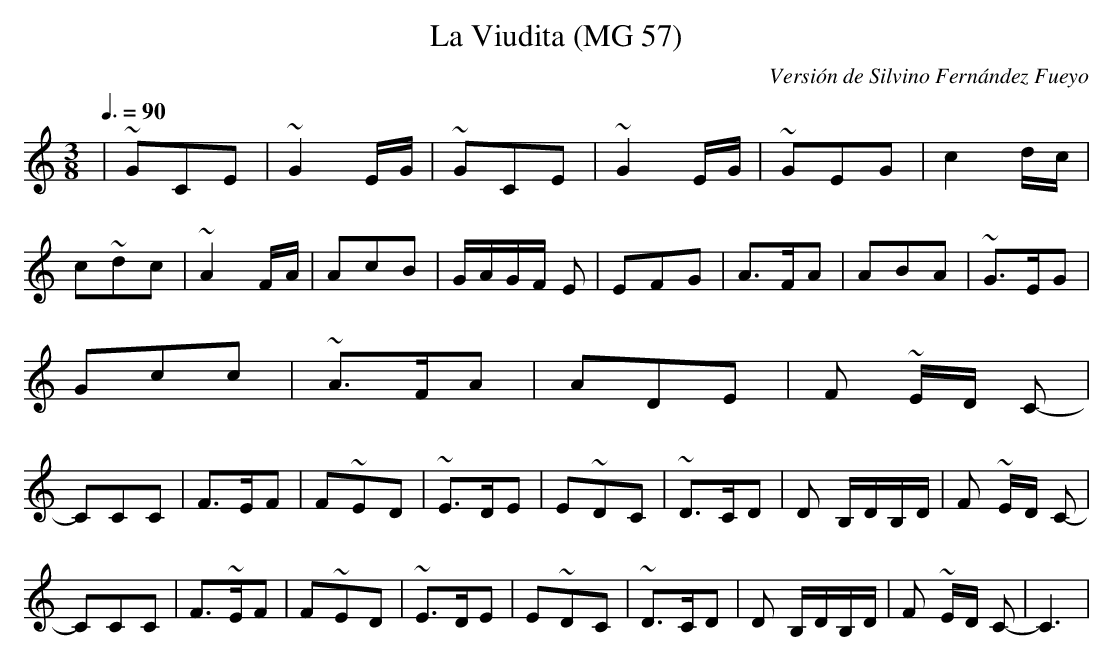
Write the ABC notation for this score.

X:1
T:La Viudita (MG 57)
C:Versión de Silvino Fernández Fueyo
M:3/8
L:1/8
Q:3/8=90
E:Comp.
K:C
|~GCE|~G2 E/G/|~GCE|~G2 E/G/|~GEG|c2 d/c/|
c~dc|~A2 F/A/|AcB|G/A/G/F/ E|EFG|A>FA|ABA|~G>EG|
Gcc|~A>FA|ADE|F ~E/D/ C-|
CCC|F>EF|F~ED|~E>DE|E~DC|~D>CD|D B,/D/B,/D/|F ~E/D/ C-|
CCC|F>~EF|F~ED|~E>DE|E~DC|~D>CD|D B,/D/B,/D/|F ~E/D/ C-|C3|
